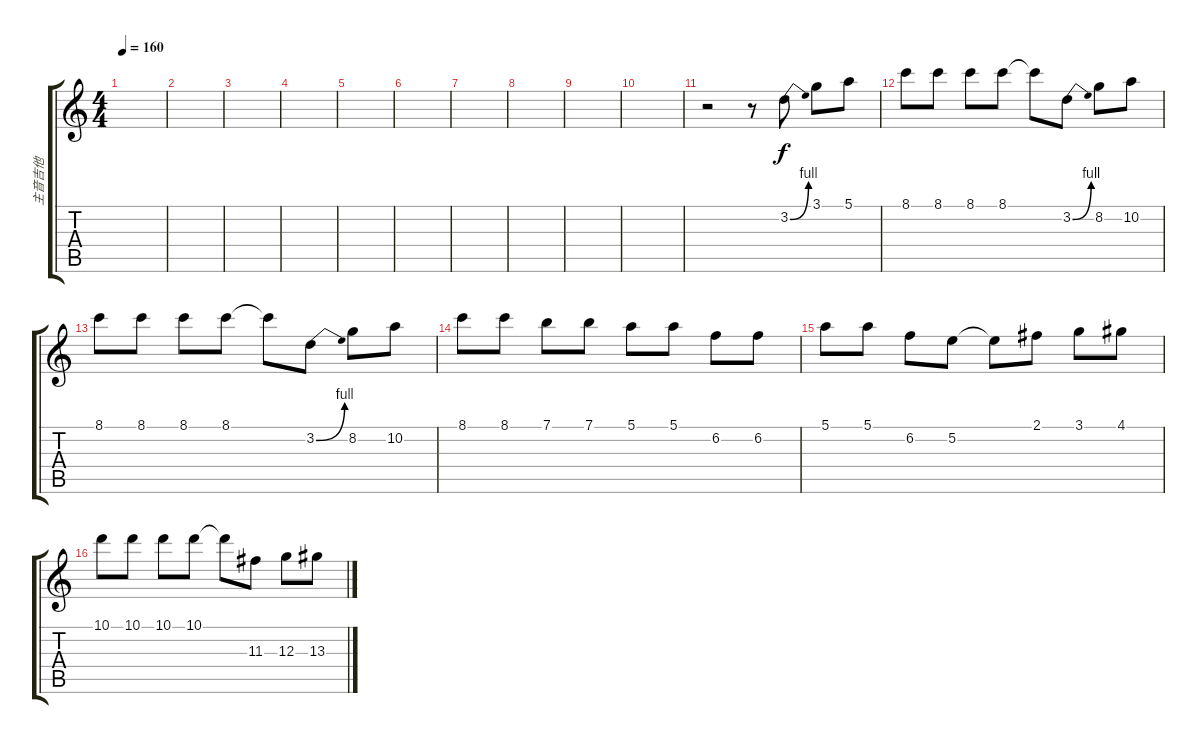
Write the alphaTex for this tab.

\track ("主音吉他" "主音吉他") {instrument distortionguitar}
\staff {score tabs}
\tuning (E4 B3 G3 D3 A2 E2) {hide}
\ts (4 4)
\tempo 160
\clef g2
\ks c
|
|
|
|
|
|
|
|
|
|
r.2 r.8 3.2{be (bend 0 0 60 4)}.8 3.1.8 5.1.8 |
8.1.8 8.1.8 8.1.8 8.1.8 8.1{t}.8 3.2{be (bend 0 0 60 4)}.8 8.2.8 10.2.8 |
8.1.8 8.1.8 8.1.8 8.1.8 8.1{t}.8 3.2{be (bend 0 0 60 4)}.8 8.2.8 10.2.8 |
8.1.8 8.1.8 7.1.8 7.1.8 5.1.8 5.1.8 6.2.8 6.2.8 |
5.1.8 5.1.8 6.2.8 5.2.8 5.2{t}.8 2.1.8 3.1.8 4.1.8 |
10.1.8 10.1.8 10.1.8 10.1.8 10.1{t}.8 11.3.8 12.3.8 13.3.8
